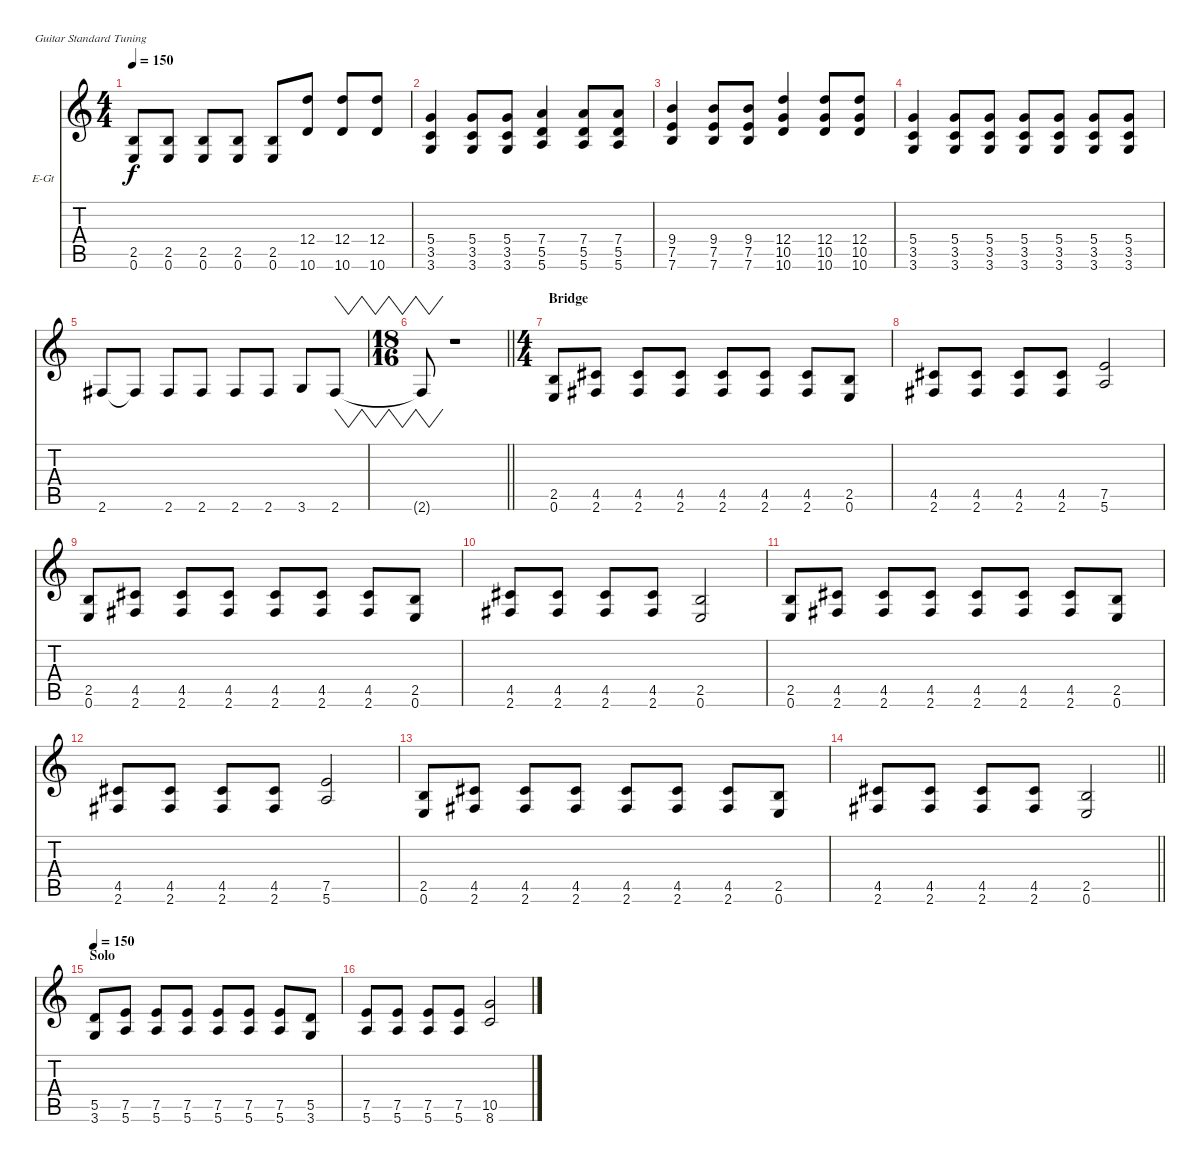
\bracketExtendMode nobrackets
\firstSystemTrackNameOrientation horizontal
\otherSystemsTrackNameOrientation horizontal
\track ("Rhythm Guitar" "E-Gt") {instrument electricguitarclean}
\staff {score tabs}
\tuning (E4 B3 G3 D3 A2 E2)
\ts (4 4)
\tempo 150
\clef g2
\scale
0.333333
\ks c
(2.5 0.6).8{dy f} (2.5 0.6).8 (2.5 0.6).8 (2.5 0.6).8 (2.5 0.6).8 (12.4 10.6).8 (12.4 10.6).8 (12.4 10.6).8 |
\scale
0.333333 (5.4 3.5 3.6).4 (5.4 3.5 3.6).8 (5.4 3.5 3.6).8 (7.4 5.5 5.6).4 (7.4 5.5 5.6).8 (7.4 5.5 5.6).8 |
\scale
0.333333 (9.4 7.5 7.6).4 (9.4 7.5 7.6).8 (9.4 7.5 7.6).8 (12.4 10.5 10.6).4 (12.4 10.5 10.6).8 (12.4 10.5 10.6).8 |
\scale
0.333333 (5.4 3.5 3.6).4 (5.4 3.5 3.6).8 (5.4 3.5 3.6).8 (5.4 3.5 3.6).8 (5.4 3.5 3.6).8 (5.4 3.5 3.6).8 (5.4 3.5 3.6).8 |
\scale
0.264957 2.6.8 2.6{t}.8 2.6.8 2.6.8 2.6.8 2.6.8 3.6.8 2.6.8{vw} |
\ts (18 16)
\beaming (8 9)
\scale
0.367521
\barLineRight lightlight
2.6{t}.8{vw} r.1 |
\ts (4 4)
\beaming (8 2 2 2 2)
\section ("" "Bridge")
\scale
0.367521 (2.5 0.6).8 (4.5 2.6).8 (4.5 2.6).8 (4.5 2.6).8 (4.5 2.6).8 (4.5 2.6).8 (4.5 2.6).8 (2.5 0.6).8 |
\scale
0.333333 (4.5 2.6).8 (4.5 2.6).8 (4.5 2.6).8 (4.5 2.6).8 (7.5 5.6).2 |
\scale
0.333333 (2.5 0.6).8 (4.5 2.6).8 (4.5 2.6).8 (4.5 2.6).8 (4.5 2.6).8 (4.5 2.6).8 (4.5 2.6).8 (2.5 0.6).8 |
\scale
0.333333 (4.5 2.6).8 (4.5 2.6).8 (4.5 2.6).8 (4.5 2.6).8 (2.5 0.6).2 |
\scale
0.333333 (2.5 0.6).8 (4.5 2.6).8 (4.5 2.6).8 (4.5 2.6).8 (4.5 2.6).8 (4.5 2.6).8 (4.5 2.6).8 (2.5 0.6).8 |
\scale
0.333333 (4.5 2.6).8 (4.5 2.6).8 (4.5 2.6).8 (4.5 2.6).8 (7.5 5.6).2 |
\scale
0.333333 (2.5 0.6).8 (4.5 2.6).8 (4.5 2.6).8 (4.5 2.6).8 (4.5 2.6).8 (4.5 2.6).8 (4.5 2.6).8 (2.5 0.6).8 |
\scale
0.333333
\barLineRight lightlight
(4.5 2.6).8 (4.5 2.6).8 (4.5 2.6).8 (4.5 2.6).8 (2.5 0.6).2 |
\section ("" "Solo")
\tempo 150
\scale
0.333333 (5.5 3.6).8 (7.5 5.6).8 (7.5 5.6).8 (7.5 5.6).8 (7.5 5.6).8 (7.5 5.6).8 (7.5 5.6).8 (5.5 3.6).8 |
\scale
0.333333 (7.5 5.6).8 (7.5 5.6).8 (7.5 5.6).8 (7.5 5.6).8 (10.5 8.6).2
